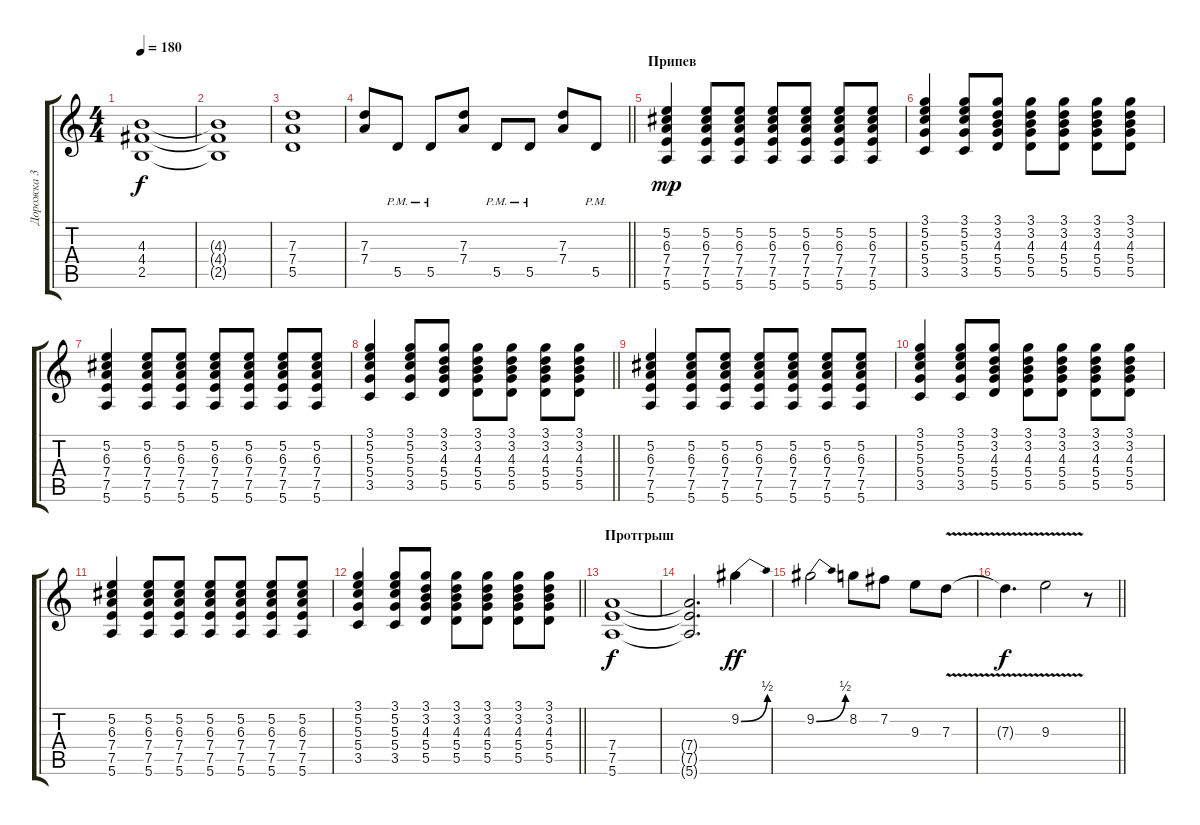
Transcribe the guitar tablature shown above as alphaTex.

\track ("Дорожка 3" "Дорожка 3") {instrument overdrivenguitar}
\staff {score tabs}
\tuning (E4 B3 G3 D3 A2 E2) {hide}
\ts (4 4)
\tempo 180
\clef g2
\ks c
(4.3{t} 4.4{t} 2.5{t}).1{dy f} |
(4.3{t} 4.4{t} 2.5{t}).1 |
(7.3 7.4 5.5).1 |
\barLineRight lightlight
(7.3 7.4).8 5.5{pm}.8 5.5{pm}.8 (7.3 7.4).8 5.5{pm}.8 5.5{pm}.8 (7.3 7.4).8 5.5{pm}.8 |
\section ("" "Припев")
(5.2 6.3 7.4 7.5 5.6).4{dy mp} (5.2 6.3 7.4 7.5 5.6).8 (5.2 6.3 7.4 7.5 5.6).8 (5.2 6.3 7.4 7.5 5.6).8 (5.2 6.3 7.4 7.5 5.6).8 (5.2 6.3 7.4 7.5 5.6).8 (5.2 6.3 7.4 7.5 5.6).8 |
(3.1 5.2 5.3 5.4 3.5).4 (3.1 5.2 5.3 5.4 3.5).8 (3.1 3.2 4.3 5.4 5.5).8 (3.1 3.2 4.3 5.4 5.5).8 (3.1 3.2 4.3 5.4 5.5).8 (3.1 3.2 4.3 5.4 5.5).8 (3.1 3.2 4.3 5.4 5.5).8 |
(5.2 6.3 7.4 7.5 5.6).4 (5.2 6.3 7.4 7.5 5.6).8 (5.2 6.3 7.4 7.5 5.6).8 (5.2 6.3 7.4 7.5 5.6).8 (5.2 6.3 7.4 7.5 5.6).8 (5.2 6.3 7.4 7.5 5.6).8 (5.2 6.3 7.4 7.5 5.6).8 |
\barLineRight lightlight
(3.1 5.2 5.3 5.4 3.5).4 (3.1 5.2 5.3 5.4 3.5).8 (3.1 3.2 4.3 5.4 5.5).8 (3.1 3.2 4.3 5.4 5.5).8 (3.1 3.2 4.3 5.4 5.5).8 (3.1 3.2 4.3 5.4 5.5).8 (3.1 3.2 4.3 5.4 5.5).8 |
(5.2 6.3 7.4 7.5 5.6).4 (5.2 6.3 7.4 7.5 5.6).8 (5.2 6.3 7.4 7.5 5.6).8 (5.2 6.3 7.4 7.5 5.6).8 (5.2 6.3 7.4 7.5 5.6).8 (5.2 6.3 7.4 7.5 5.6).8 (5.2 6.3 7.4 7.5 5.6).8 |
(3.1 5.2 5.3 5.4 3.5).4 (3.1 5.2 5.3 5.4 3.5).8 (3.1 3.2 4.3 5.4 5.5).8 (3.1 3.2 4.3 5.4 5.5).8 (3.1 3.2 4.3 5.4 5.5).8 (3.1 3.2 4.3 5.4 5.5).8 (3.1 3.2 4.3 5.4 5.5).8 |
(5.2 6.3 7.4 7.5 5.6).4 (5.2 6.3 7.4 7.5 5.6).8 (5.2 6.3 7.4 7.5 5.6).8 (5.2 6.3 7.4 7.5 5.6).8 (5.2 6.3 7.4 7.5 5.6).8 (5.2 6.3 7.4 7.5 5.6).8 (5.2 6.3 7.4 7.5 5.6).8 |
\barLineRight lightlight
(3.1 5.2 5.3 5.4 3.5).4 (3.1 5.2 5.3 5.4 3.5).8 (3.1 3.2 4.3 5.4 5.5).8 (3.1 3.2 4.3 5.4 5.5).8 (3.1 3.2 4.3 5.4 5.5).8 (3.1 3.2 4.3 5.4 5.5).8 (3.1 3.2 4.3 5.4 5.5).8 |
\section ("" "Протгрыш")
(7.4 7.5 5.6).1{dy f} |
(7.4{t} 7.5{t} 5.6{t}).2{d} 9.2{be (bend 0 0 60 2)}.4{dy ff} |
9.2{be (bend 0 0 60 2)}.2 8.2.8 7.2.8 9.3.8 7.3{v}.8 |
\barLineRight lightlight
7.3{t}.4{d dy f} 9.3{v}.2 r.8
